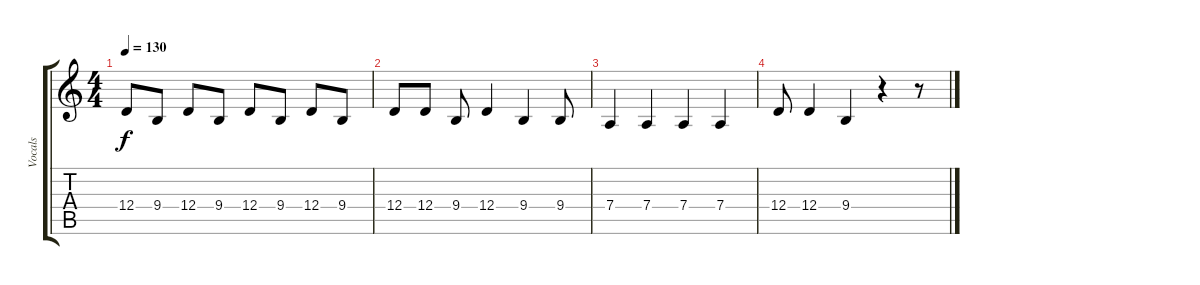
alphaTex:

\track ("Vocals" "Vocals") {instrument clarinet}
\staff {score tabs}
\tuning (E4 B3 G3 D3 A2 E2) {hide}
\ts (4 4)
\tempo 130
\clef g2
\ks c
12.4.8{dy f} 9.4.8 12.4.8 9.4.8 12.4.8 9.4.8 12.4.8 9.4.8 |
12.4.8 12.4.8 9.4.8 12.4.4 9.4.4 9.4.8 |
7.4.4 7.4.4 7.4.4 7.4.4 |
12.4.8 12.4.4 9.4.4 r.4 r.8
